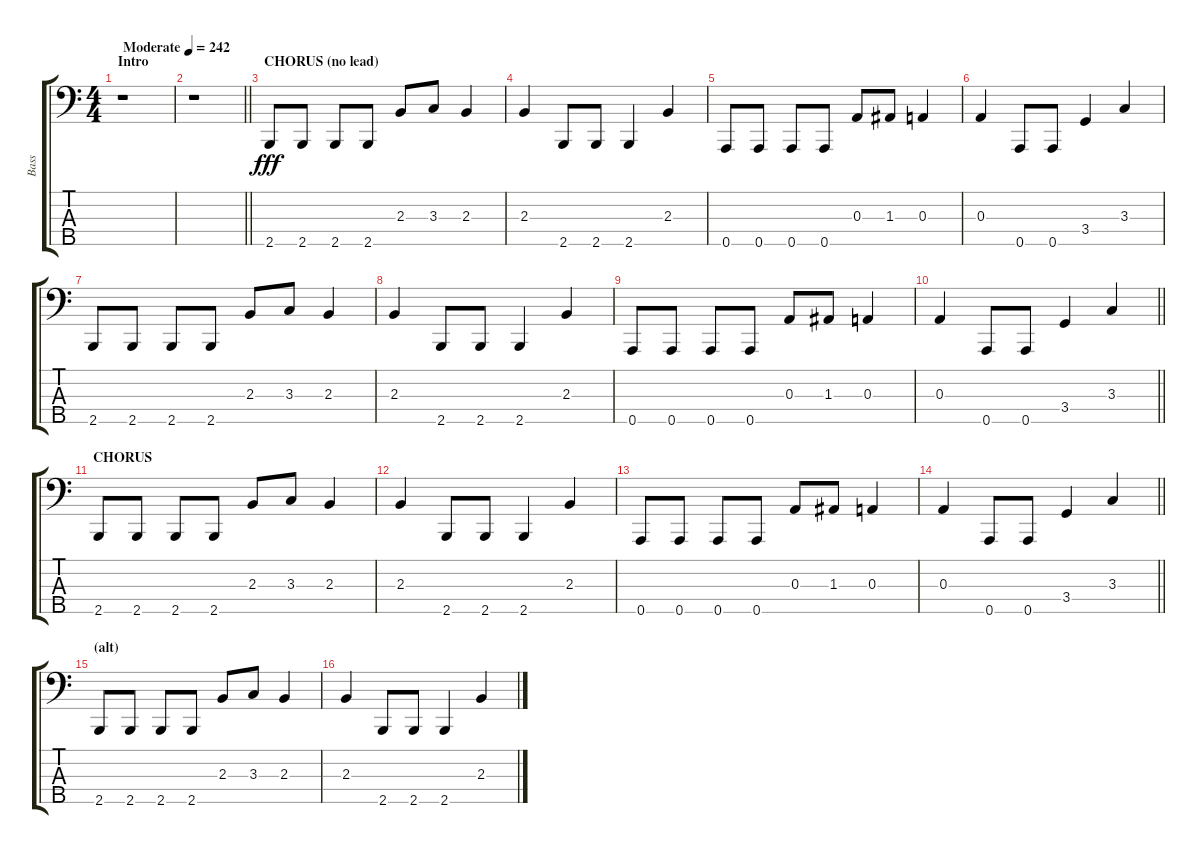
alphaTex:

\track ("Bass" "Bass") {instrument electricbasspick}
\staff {score tabs}
\tuning (G2 D2 A1 E1 A0) {hide}
\ts (4 4)
\section ("" "Intro")
\tempo (242 "Moderate")
\clef f4
\ks c
r.1{dy fff instrument electricbasspick} |
\barLineRight lightlight
r.1 |
\section ("" "CHORUS (no lead)")
2.5.8 2.5.8 2.5.8 2.5.8 2.3.8 3.3.8 2.3.4 |
2.3.4 2.5.8 2.5.8 2.5.4 2.3.4 |
0.5.8 0.5.8 0.5.8 0.5.8 0.3.8 1.3.8 0.3.4 |
0.3.4 0.5.8 0.5.8 3.4.4 3.3.4 |
2.5.8 2.5.8 2.5.8 2.5.8 2.3.8 3.3.8 2.3.4 |
2.3.4 2.5.8 2.5.8 2.5.4 2.3.4 |
0.5.8 0.5.8 0.5.8 0.5.8 0.3.8 1.3.8 0.3.4 |
\barLineRight lightlight
0.3.4 0.5.8 0.5.8 3.4.4 3.3.4 |
\section ("" "CHORUS")
2.5.8 2.5.8 2.5.8 2.5.8 2.3.8 3.3.8 2.3.4 |
2.3.4 2.5.8 2.5.8 2.5.4 2.3.4 |
0.5.8 0.5.8 0.5.8 0.5.8 0.3.8 1.3.8 0.3.4 |
\barLineRight lightlight
0.3.4 0.5.8 0.5.8 3.4.4 3.3.4 |
\section ("" "(alt)")
2.5.8 2.5.8 2.5.8 2.5.8 2.3.8 3.3.8 2.3.4 |
2.3.4 2.5.8 2.5.8 2.5.4 2.3.4
